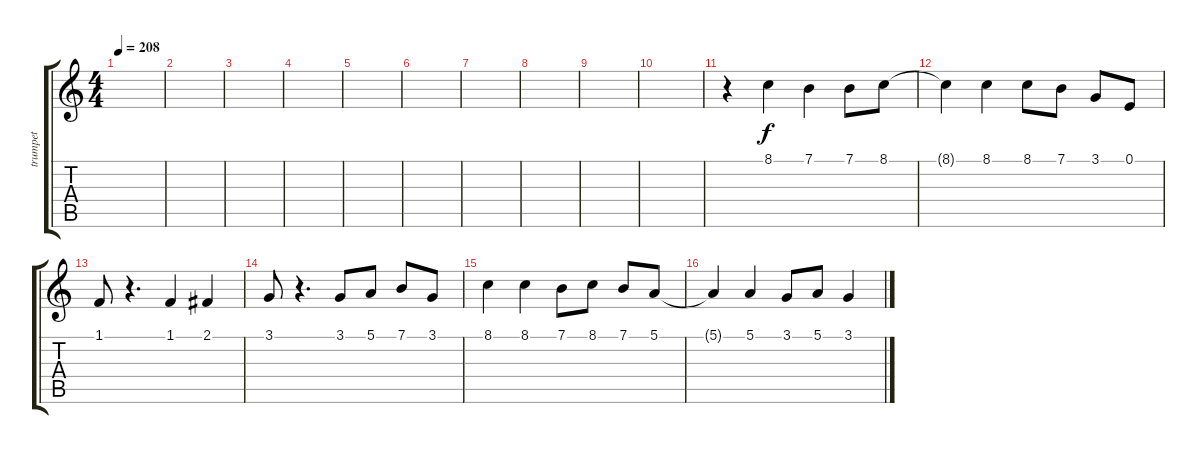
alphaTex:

\track ("trumpet" "trumpet") {instrument trumpet}
\staff {score tabs}
\tuning (E4 B3 G3 D3 A2 E2) {hide}
\ts (4 4)
\tempo 208
\clef g2
\ks c
|
|
|
|
|
|
|
|
|
|
r.4 8.1.4 7.1.4 7.1.8 8.1.8 |
8.1{t}.4 8.1.4 8.1.8 7.1.8 3.1.8 0.1.8 |
1.1.8 r.4{d} 1.1.4 2.1.4 |
3.1.8 r.4{d} 3.1.8 5.1.8 7.1.8 3.1.8 |
8.1.4 8.1.4 7.1.8 8.1.8 7.1.8 5.1.8 |
5.1{t}.4 5.1.4 3.1.8 5.1.8 3.1.4
